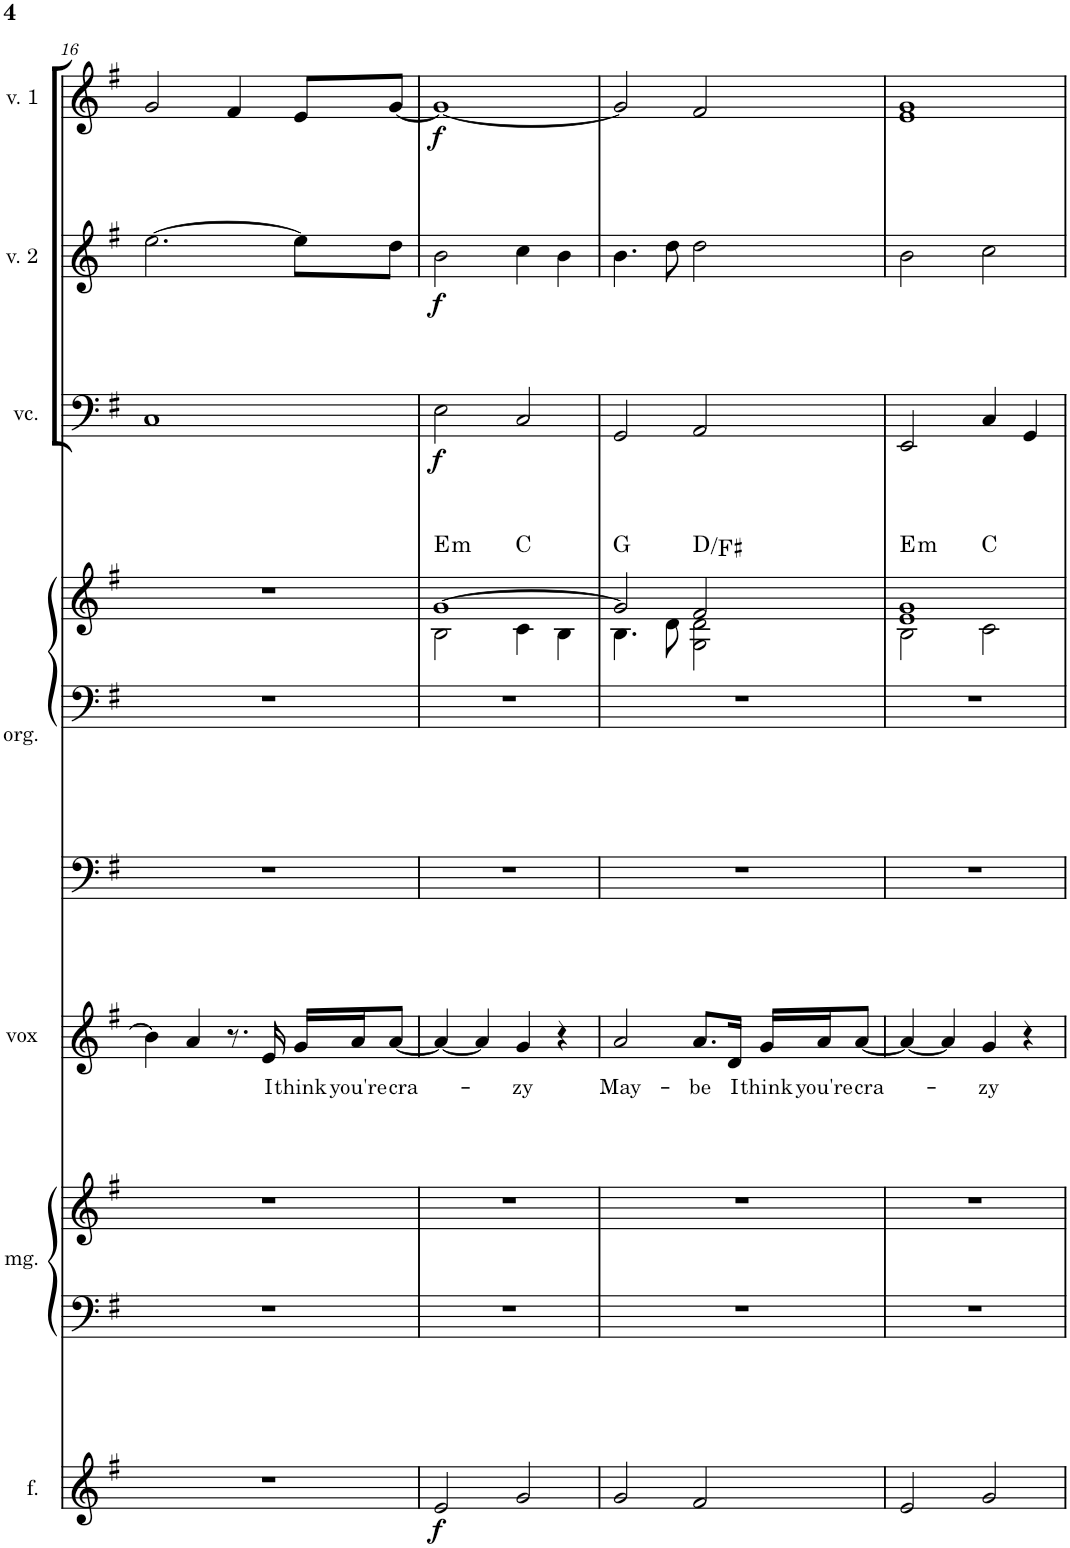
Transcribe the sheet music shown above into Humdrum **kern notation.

**kern	**dynam	**kern	**kern	**kern	**text	**kern	**kern	**kern	**harte	**kern	**dynam	**kern	**dynam	**kern	**dynam
*part7	*part7	*part6	*part6	*part5	*part5	*part4	*part4	*part4	*part4	*part3	*part3	*part2	*part2	*part1	*part1
*staff10	*staff10	*staff9	*staff8	*staff7	*staff7	*staff6	*staff5	*staff4	*	*staff3	*staff3	*staff2	*staff2	*staff1	*staff1
*I"flicorno	*	*I"moog	*	*I"voce	*	*I"organo	*	*	*	*I"violoncello	*	*I"violino 2	*	*I"violino 1	*
*I'f.	*	*I'mg.	*	*	*	*I'org.	*	*	*	*I'vc.	*	*I'v. 2	*	*I'v. 1	*
!!LO:PB:g=z
*clefG2	*	*clefF4	*clefG2	*clefG2	*	*clefF4	*clefF4	*clefG2	*	*clefF4	*	*clefG2	*	*clefG2	*
*Trd1c2	*	*	*	*	*	*	*	*	*	*	*	*	*	*	*
*k[f#]	*	*k[f#]	*k[f#]	*k[f#]	*	*k[f#]	*k[f#]	*k[f#]	*	*k[f#]	*	*k[f#]	*	*k[f#]	*
*M4/4	*	*M4/4	*M4/4	*M4/4	*	*M4/4	*M4/4	*M4/4	*	*M4/4	*	*M4/4	*	*M4/4	*
=16	=16	=16	=16	=16	=16	=16	=16	=16	=16	=16	=16	=16	=16	=16	=16
1r	.	1r	1r	4b\]	.	1r	1r	1r	.	1C	.	[2.ee\	.	2g/	.
.	.	.	.	4a/	.	.	.	.	.	.	.	.	.	.	.
.	.	.	.	8.r	.	.	.	.	.	.	.	.	.	4f#/	.
!	!	!	!	!	!LO:LY:b	!	!	!	!	!	!	!	!	!	!
.	.	.	.	16e/	I	.	.	.	.	.	.	.	.	.	.
!	!	!	!	!	!LO:LY:b	!	!	!	!	!	!	!	!	!	!
.	.	.	.	16g/LL	think	.	.	.	.	.	.	8ee\L]	.	8e/L	.
!	!	!	!	!	!LO:LY:b	!	!	!	!	!	!	!	!	!	!
.	.	.	.	16a/J	you're	.	.	.	.	.	.	.	.	.	.
!	!	!	!	!	!LO:LY:b	!	!	!	!	!	!	!	!	!	!
.	.	.	.	[8a/J	cra-	.	.	.	.	.	.	8dd\J	.	[8g/J	.
=17	=17	=17	=17	=17	=17	=17	=17	=17	=17	=17	=17	=17	=17	=17	=17
*	*	*	*	*	*	*	*	*^	*	*	*	*	*	*	*
!	!LO:DY:b	!	!	!	!	!	!	!	!	!LO:H:kt=m	!	!LO:DY:b	!	!LO:DY:b	!	!LO:DY:b
2e/	f	1r	1r	4a/_	.	1r	1r	[1g	2B\	E:min	2E\	f	2b\	f	1g_	f
.	.	.	.	4a/]	.	.	.	.	.	.	.	.	.	.	.	.
!	!	!	!	!	!LO:LY:b	!	!	!	!	!	!	!	!	!	!	!
2g/	.	.	.	4g/	-zy	.	.	.	4c\	C:maj	2C/	.	4cc\	.	.	.
.	.	.	.	4r	.	.	.	.	4B\	.	.	.	4b\	.	.	.
=18	=18	=18	=18	=18	=18	=18	=18	=18	=18	=18	=18	=18	=18	=18	=18	=18
!	!	!	!	!	!LO:LY:b	!	!	!	!	!	!	!	!	!	!	!
2g/	.	1r	1r	2a/	May-	1r	1r	2g/]	4.B\	G:maj	2GG/	.	4.b\	.	2g/]	.
.	.	.	.	.	.	.	.	.	8d\	.	.	.	8dd\	.	.	.
!	!	!	!	!	!LO:LY:b	!	!	!	!	!	!	!	!	!	!	!
2f#/	.	.	.	8.a/L	-be	.	.	2f#/	2G\ 2d\	D:maj/3	2AA/	.	2dd\	.	2f#/	.
!	!	!	!	!	!LO:LY:b	!	!	!	!	!	!	!	!	!	!	!
.	.	.	.	16d/Jk	I	.	.	.	.	.	.	.	.	.	.	.
!	!	!	!	!	!LO:LY:b	!	!	!	!	!	!	!	!	!	!	!
.	.	.	.	16g/LL	think	.	.	.	.	.	.	.	.	.	.	.
!	!	!	!	!	!LO:LY:b	!	!	!	!	!	!	!	!	!	!	!
.	.	.	.	16a/J	you're	.	.	.	.	.	.	.	.	.	.	.
!	!	!	!	!	!LO:LY:b	!	!	!	!	!	!	!	!	!	!	!
.	.	.	.	[8a/J	cra-	.	.	.	.	.	.	.	.	.	.	.
=19	=19	=19	=19	=19	=19	=19	=19	=19	=19	=19	=19	=19	=19	=19	=19	=19
!	!	!	!	!	!	!	!	!	!	!LO:H:kt=m	!	!	!	!	!	!
2e/	.	1r	1r	4a/_	.	1r	1r	1e 1g	2B\	E:min	2EE/	.	2b\	.	1e 1g	.
.	.	.	.	4a/]	.	.	.	.	.	.	.	.	.	.	.	.
!	!	!	!	!	!LO:LY:b	!	!	!	!	!	!	!	!	!	!	!
2g/	.	.	.	4g/	-zy	.	.	.	2c\	C:maj	4C/	.	2cc\	.	.	.
.	.	.	.	4r	.	.	.	.	.	.	4GG/	.	.	.	.	.
*	*	*	*	*	*	*	*	*v	*v	*	*	*	*	*	*	*
=	=	=	=	=	=	=	=	=	=	=	=	=	=	=	=
*-	*-	*-	*-	*-	*-	*-	*-	*-	*-	*-	*-	*-	*-	*-	*-
